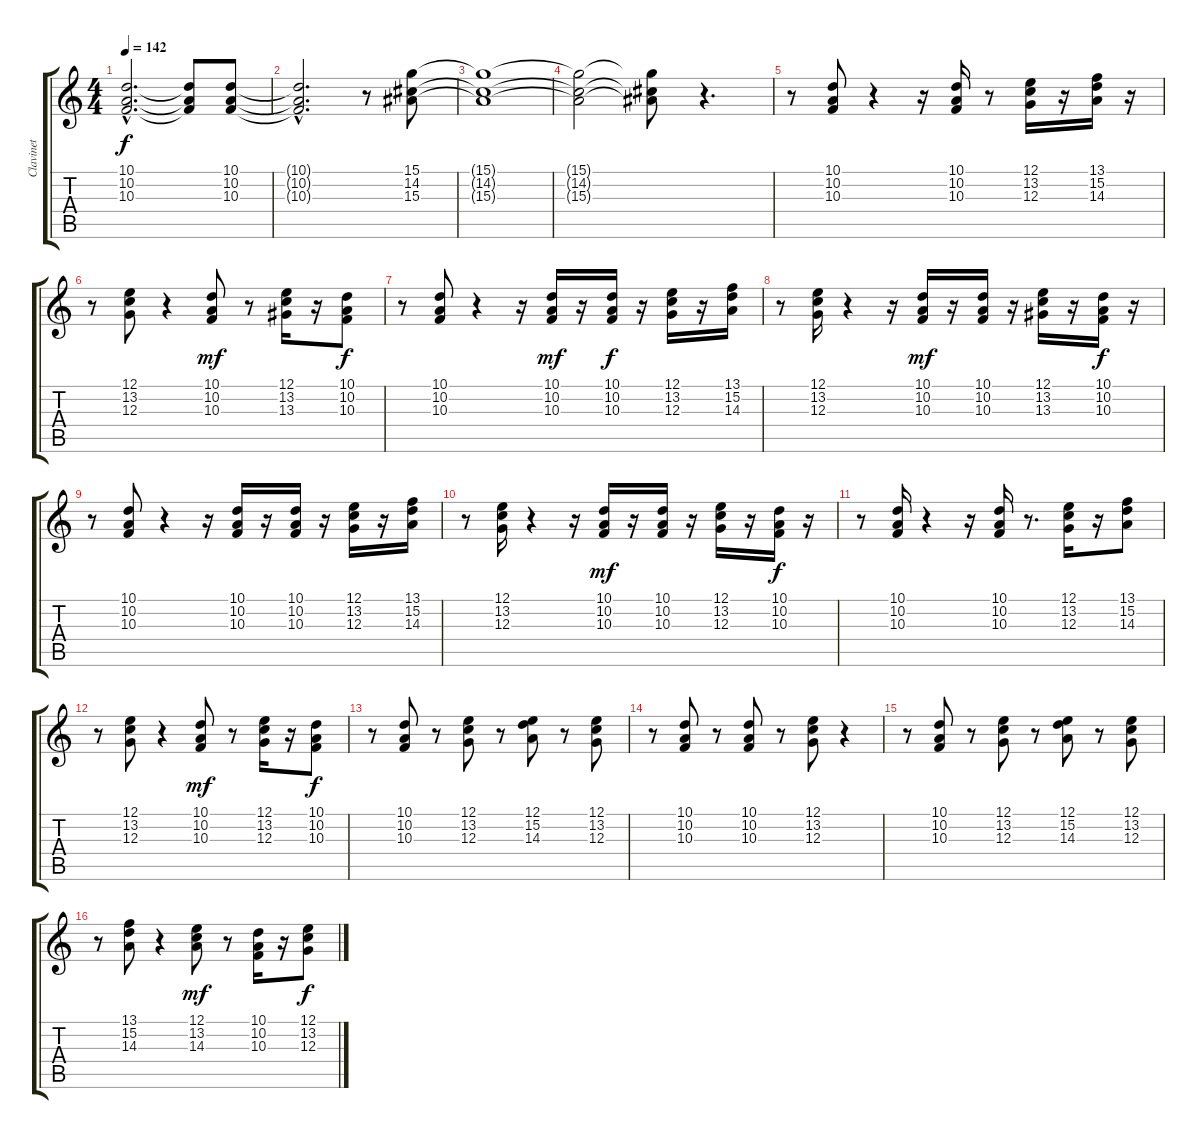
\track ("Clavinet" "Clavinet") {instrument clavinet}
\staff {score tabs}
\tuning (E4 B3 G3 D3 A2 E2) {hide}
\ts (4 4)
\tempo 142
\clef g2
\ks c
(10.1{hac t} 10.2{hac t} 10.3{hac t}).2{d dy f} (10.1{t} 10.2{t} 10.3{t}).8 (10.1 10.2 10.3).8 |
(10.1{hac t} 10.2{hac t} 10.3{hac t}).2{d} r.8 (15.1 14.2 15.3).8 |
(15.1{t} 14.2{t} 15.3{t}).1 |
(15.1{t} 14.2{t} 15.3{t}).2 (15.1{t} 14.2{t} 15.3{t}).8 r.4{d} |
r.8 (10.1 10.2 10.3).8 r.4 r.16 (10.1 10.2 10.3).16 r.8 (12.1 13.2 12.3).16 r.16 (13.1 15.2 14.3).16 r.16 |
r.8 (12.1 13.2 12.3).8 r.4 (10.1 10.2 10.3).8{dy mf} r.8 (12.1 13.2 13.3).16 r.16 (10.1 10.2 10.3).8{dy f} |
r.8 (10.1 10.2 10.3).8 r.4 r.16 (10.1 10.2 10.3).16{dy mf} r.16 (10.1 10.2 10.3).16{dy f} r.16 (12.1 13.2 12.3).16 r.16 (13.1 15.2 14.3).16 |
r.8 (12.1 13.2 12.3).16 r.4 r.16 (10.1 10.2 10.3).16{dy mf} r.16 (10.1 10.2 10.3).16 r.16 (12.1 13.2 13.3).16 r.16 (10.1 10.2 10.3).16{dy f} r.16 |
r.8 (10.1 10.2 10.3).8 r.4 r.16 (10.1 10.2 10.3).16 r.16 (10.1 10.2 10.3).16 r.16 (12.1 13.2 12.3).16 r.16 (13.1 15.2 14.3).16 |
r.8 (12.1 13.2 12.3).16 r.4 r.16 (10.1 10.2 10.3).16{dy mf} r.16 (10.1 10.2 10.3).16 r.16 (12.1 13.2 12.3).16 r.16 (10.1 10.2 10.3).16{dy f} r.16 |
r.8 (10.1 10.2 10.3).16 r.4 r.16 (10.1 10.2 10.3).16 r.8{d} (12.1 13.2 12.3).16 r.16 (13.1 15.2 14.3).8 |
r.8 (12.1 13.2 12.3).8 r.4 (10.1 10.2 10.3).8{dy mf} r.8 (12.1 13.2 12.3).16 r.16 (10.1 10.2 10.3).8{dy f} |
r.8 (10.1 10.2 10.3).8 r.8 (12.1 13.2 12.3).8 r.8 (12.1 15.2 14.3).8 r.8 (12.1 13.2 12.3).8 |
r.8 (10.1 10.2 10.3).8 r.8 (10.1 10.2 10.3).8 r.8 (12.1 13.2 12.3).8 r.4 |
r.8 (10.1 10.2 10.3).8 r.8 (12.1 13.2 12.3).8 r.8 (12.1 15.2 14.3).8 r.8 (12.1 13.2 12.3).8 |
r.8 (13.1 15.2 14.3).8 r.4 (12.1 13.2 14.3).8{dy mf} r.8 (10.1 10.2 10.3).16 r.16 (12.1 13.2 12.3).8{dy f}
